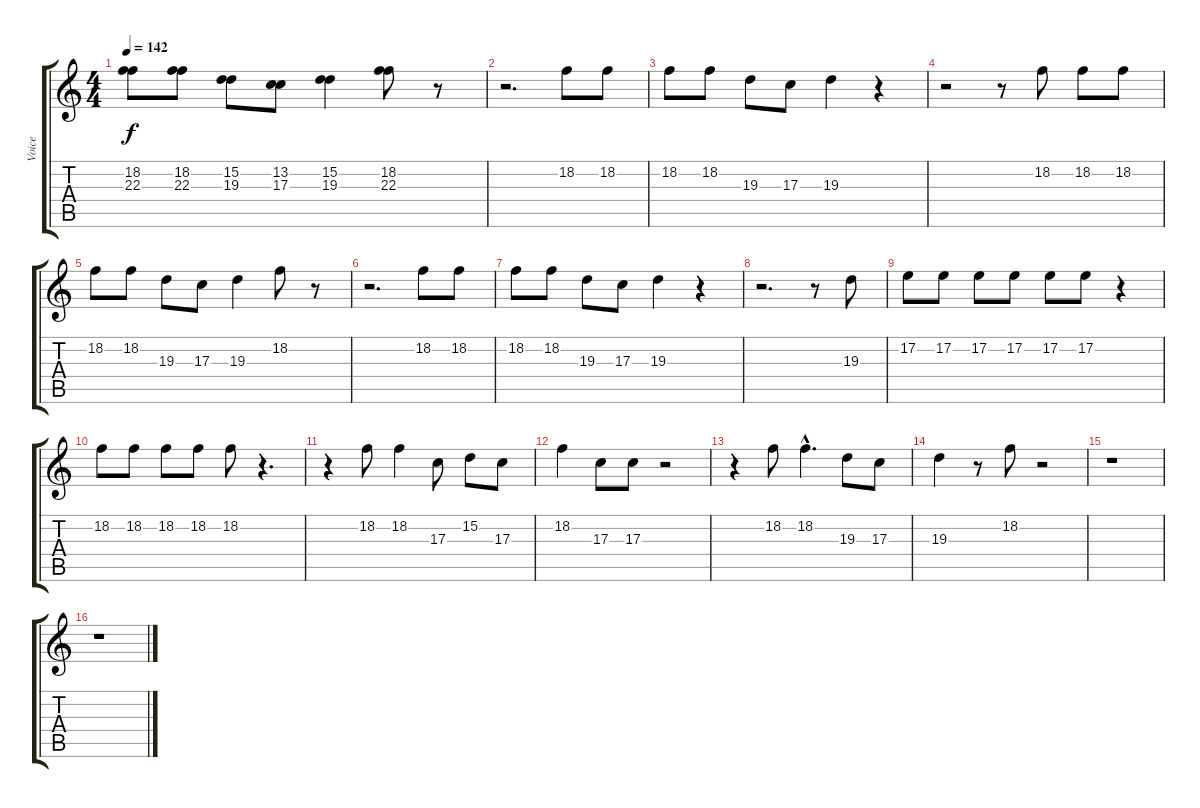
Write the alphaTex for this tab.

\track ("Voice" "Voice") {instrument lead6voice}
\staff {score tabs}
\tuning (E4 B3 G3 D3 A2 E2) {hide}
\ts (4 4)
\tempo 142
\clef g2
\ks c
(18.2 22.3).8{dy f} (18.2 22.3).8 (15.2 19.3).8 (13.2 17.3).8 (15.2 19.3).4 (18.2 22.3).8 r.8 |
r.2{d} 18.2.8 18.2.8 |
18.2.8 18.2.8 19.3.8 17.3.8 19.3.4 r.4 |
r.2 r.8 18.2.8 18.2.8 18.2.8 |
18.2.8 18.2.8 19.3.8 17.3.8 19.3.4 18.2.8 r.8 |
r.2{d} 18.2.8 18.2.8 |
18.2.8 18.2.8 19.3.8 17.3.8 19.3.4 r.4 |
r.2{d} r.8 19.3.8 |
17.2.8 17.2.8 17.2.8 17.2.8 17.2.8 17.2.8 r.4 |
18.2.8 18.2.8 18.2.8 18.2.8 18.2.8 r.4{d} |
r.4 18.2.8 18.2.4 17.3.8 15.2.8 17.3.8 |
18.2.4 17.3.8 17.3.8 r.2 |
r.4 18.2.8 18.2{hac}.4{d} 19.3.8 17.3.8 |
19.3.4 r.8 18.2.8 r.2 |
r.1 |
r.1
